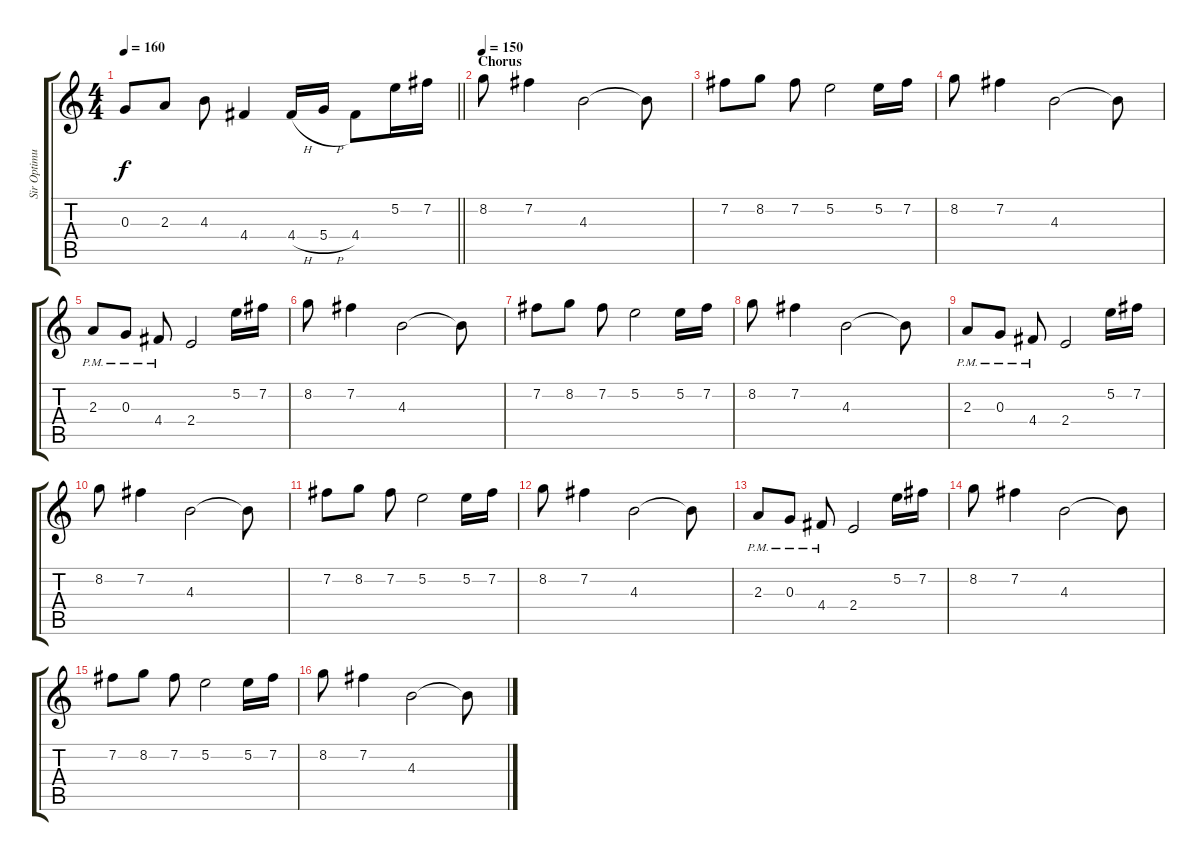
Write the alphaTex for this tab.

\track ("Sir Optimus Prime" "Sir Optimu") {instrument distortionguitar}
\staff {score tabs}
\tuning (E4 B3 G3 D3 A2 E2) {hide}
\ts (4 4)
\tempo 160
\clef g2
\barLineRight lightlight
\ks c
0.3.8{dy f} 2.3.8 4.3.8 4.4.4 4.4{h}.16 5.4{h}.16 4.4.8 5.2.16 7.2.16 |
\section ("" "Chorus")
\tempo 150
8.2.8 7.2.4 4.3.2 4.3{t}.8 |
7.2.8 8.2.8 7.2.8 5.2.2 5.2.16 7.2.16 |
8.2.8 7.2.4 4.3.2 4.3{t}.8 |
2.3{pm}.8 0.3{pm}.8 4.4{pm}.8 2.4.2 5.2.16 7.2.16 |
8.2.8 7.2.4 4.3.2 4.3{t}.8 |
7.2.8 8.2.8 7.2.8 5.2.2 5.2.16 7.2.16 |
8.2.8 7.2.4 4.3.2 4.3{t}.8 |
2.3{pm}.8 0.3{pm}.8 4.4{pm}.8 2.4.2 5.2.16 7.2.16 |
8.2.8 7.2.4 4.3.2 4.3{t}.8 |
7.2.8 8.2.8 7.2.8 5.2.2 5.2.16 7.2.16 |
8.2.8 7.2.4 4.3.2 4.3{t}.8 |
2.3{pm}.8 0.3{pm}.8 4.4{pm}.8 2.4.2 5.2.16 7.2.16 |
8.2.8 7.2.4 4.3.2 4.3{t}.8 |
7.2.8 8.2.8 7.2.8 5.2.2 5.2.16 7.2.16 |
8.2.8 7.2.4 4.3.2 4.3{t}.8
